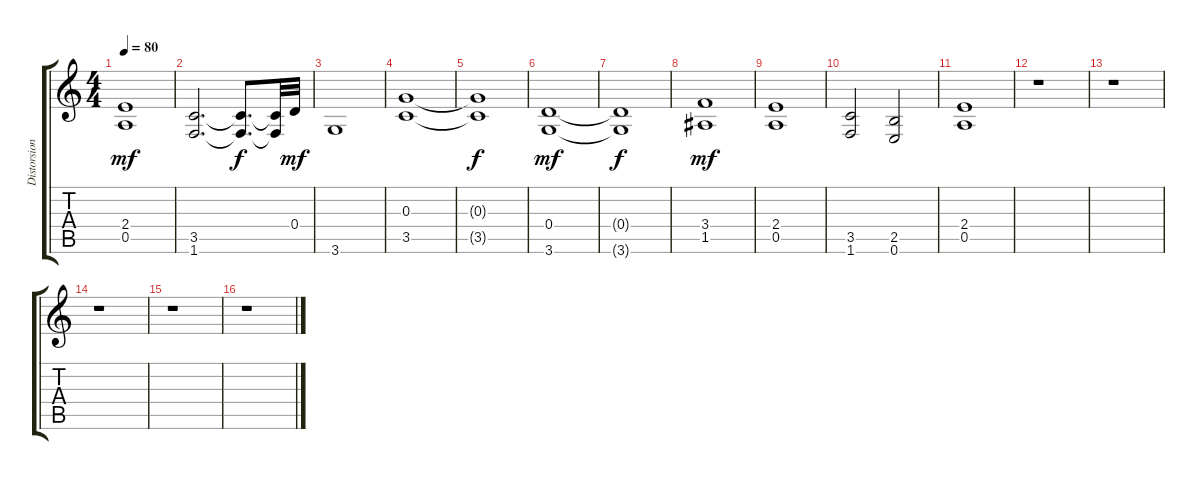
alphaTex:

\track ("Distorsion" "Distorsion") {instrument distortionguitar}
\staff {score tabs}
\tuning (E4 B3 G3 D3 A2 E2) {hide}
\ts (4 4)
\tempo 80
\clef g2
\ks c
(2.4 0.5).1{dy mf} |
(3.5 1.6).2{d} (3.5{t} 1.6{t}).8{d dy f} (3.5{t} 1.6{t}).32 0.4.32{dy mf} |
3.6.1 |
(0.3 3.5).1 |
(0.3{t} 3.5{t}).1{dy f} |
(0.4 3.6).1{dy mf} |
(0.4{t} 3.6{t}).1{dy f} |
(3.4 1.5).1{dy mf} |
(2.4 0.5).1 |
(3.5 1.6).2 (2.5 0.6).2 |
(2.4 0.5).1 |
r.1 |
r.1 |
r.1 |
r.1 |
r.1
